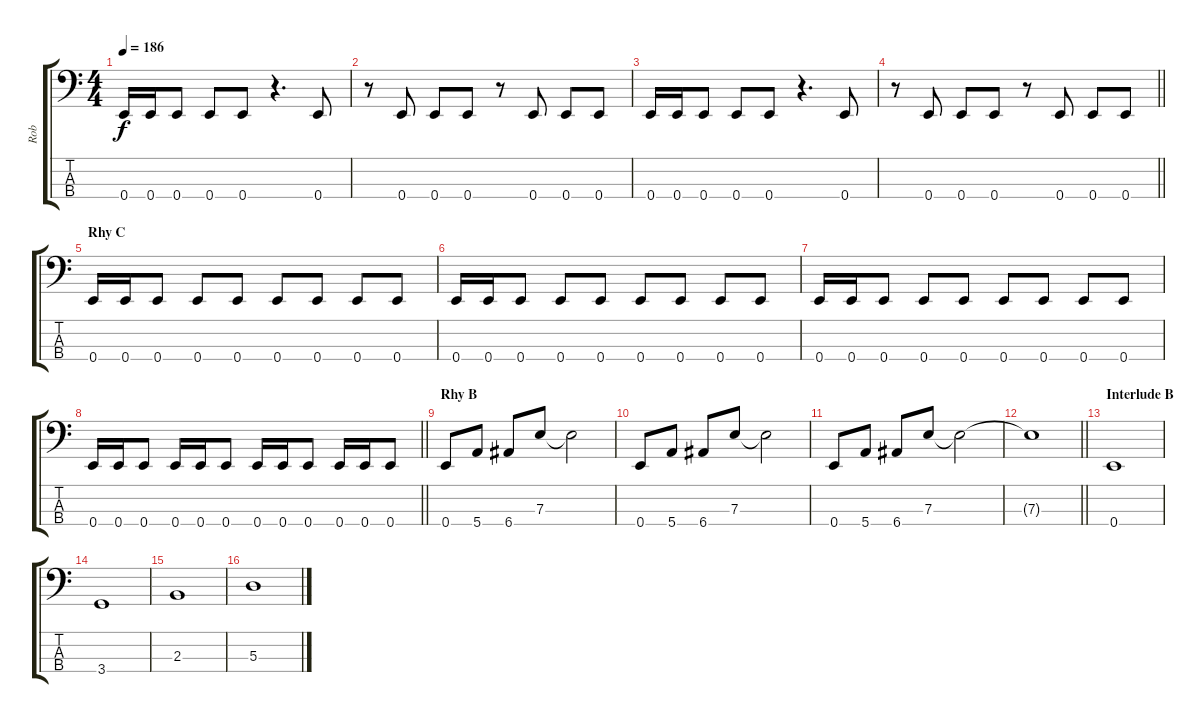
\track ("Rob" "Rob") {instrument electricbassfinger}
\staff {score tabs}
\tuning (G2 D2 A1 E1) {hide}
\ts (4 4)
\tempo 186
\clef f4
\ks c
0.4.16{dy f} 0.4.16 0.4.8 0.4.8 0.4.8 r.4{d} 0.4.8 |
r.8 0.4.8 0.4.8 0.4.8 r.8 0.4.8 0.4.8 0.4.8 |
0.4.16 0.4.16 0.4.8 0.4.8 0.4.8 r.4{d} 0.4.8 |
\barLineRight lightlight
r.8 0.4.8 0.4.8 0.4.8 r.8 0.4.8 0.4.8 0.4.8 |
\section ("" "Rhy C")
0.4.16 0.4.16 0.4.8 0.4.8 0.4.8 0.4.8 0.4.8 0.4.8 0.4.8 |
0.4.16 0.4.16 0.4.8 0.4.8 0.4.8 0.4.8 0.4.8 0.4.8 0.4.8 |
0.4.16 0.4.16 0.4.8 0.4.8 0.4.8 0.4.8 0.4.8 0.4.8 0.4.8 |
\barLineRight lightlight
0.4.16 0.4.16 0.4.8 0.4.16 0.4.16 0.4.8 0.4.16 0.4.16 0.4.8 0.4.16 0.4.16 0.4.8 |
\section ("" "Rhy B")
0.4.8 5.4.8 6.4.8 7.3.8 7.3{t}.2 |
0.4.8 5.4.8 6.4.8 7.3.8 7.3{t}.2 |
0.4.8 5.4.8 6.4.8 7.3.8 7.3{t}.2 |
\barLineRight lightlight
7.3{t}.1 |
\section ("" "Interlude B")
0.4.1 |
3.4.1 |
2.3.1 |
5.3.1
